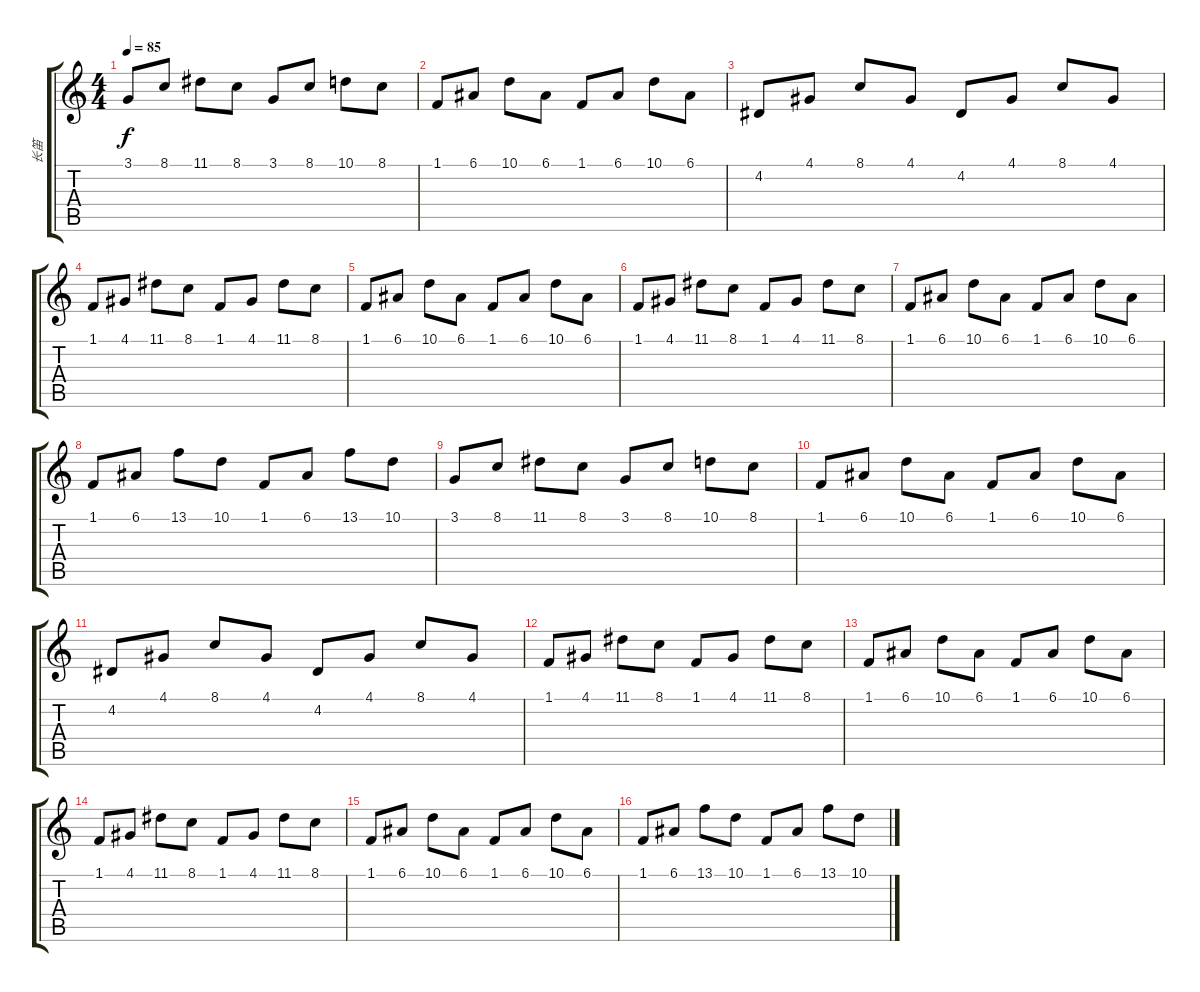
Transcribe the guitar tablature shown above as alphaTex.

\track ("长笛" "长笛") {instrument piccolo}
\staff {score tabs}
\tuning (E4 B3 G3 D3 A2 E2) {hide}
\ts (4 4)
\tempo 85
\clef g2
\ks c
3.1.8{dy f} 8.1.8 11.1.8 8.1.8 3.1.8 8.1.8 10.1.8 8.1.8 |
1.1.8 6.1.8 10.1.8 6.1.8 1.1.8 6.1.8 10.1.8 6.1.8 |
4.2.8 4.1.8 8.1.8 4.1.8 4.2.8 4.1.8 8.1.8 4.1.8 |
1.1.8 4.1.8 11.1.8 8.1.8 1.1.8 4.1.8 11.1.8 8.1.8 |
1.1.8 6.1.8 10.1.8 6.1.8 1.1.8 6.1.8 10.1.8 6.1.8 |
1.1.8 4.1.8 11.1.8 8.1.8 1.1.8 4.1.8 11.1.8 8.1.8 |
1.1.8 6.1.8 10.1.8 6.1.8 1.1.8 6.1.8 10.1.8 6.1.8 |
1.1.8 6.1.8 13.1.8 10.1.8 1.1.8 6.1.8 13.1.8 10.1.8 |
3.1.8 8.1.8 11.1.8 8.1.8 3.1.8 8.1.8 10.1.8 8.1.8 |
1.1.8 6.1.8 10.1.8 6.1.8 1.1.8 6.1.8 10.1.8 6.1.8 |
4.2.8 4.1.8 8.1.8 4.1.8 4.2.8 4.1.8 8.1.8 4.1.8 |
1.1.8 4.1.8 11.1.8 8.1.8 1.1.8 4.1.8 11.1.8 8.1.8 |
1.1.8 6.1.8 10.1.8 6.1.8 1.1.8 6.1.8 10.1.8 6.1.8 |
1.1.8 4.1.8 11.1.8 8.1.8 1.1.8 4.1.8 11.1.8 8.1.8 |
1.1.8 6.1.8 10.1.8 6.1.8 1.1.8 6.1.8 10.1.8 6.1.8 |
1.1.8 6.1.8 13.1.8 10.1.8 1.1.8 6.1.8 13.1.8 10.1.8
